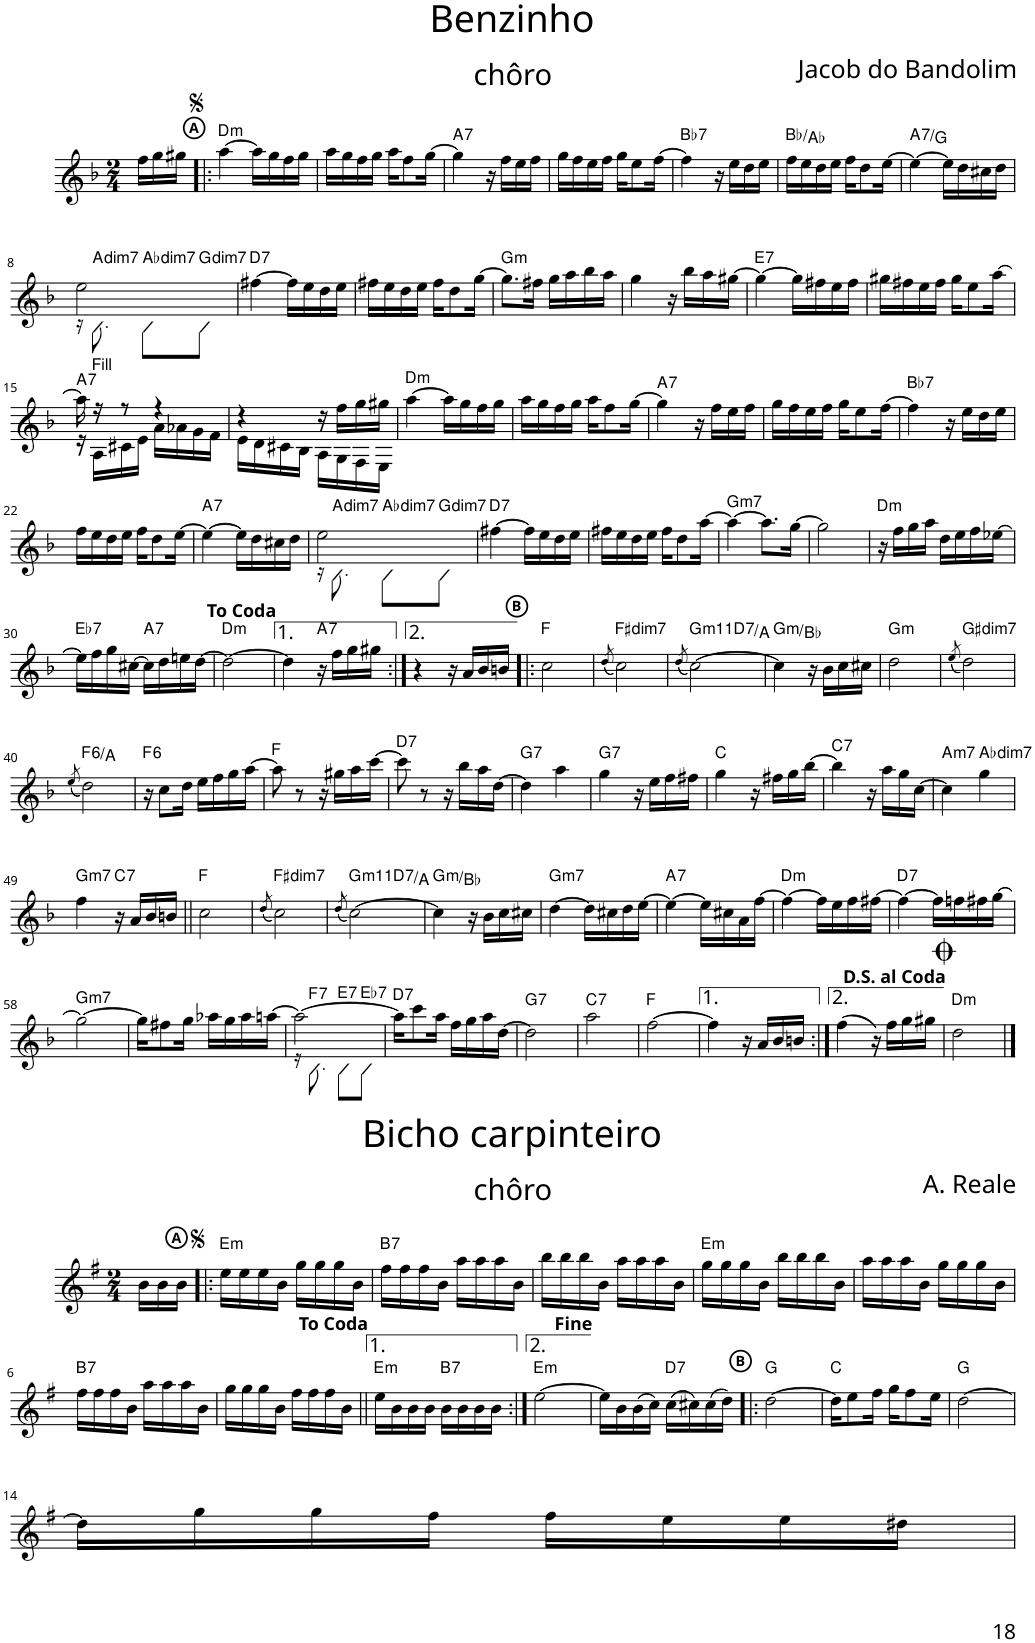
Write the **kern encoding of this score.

**kern	**harte
*part1	*part1
*staff1	*
*I"Piano	*
*I'Pno	*
!!LO:PB:g=z
*stria5	*
*clefG2	*
*k[b-]	*
*M2/4	*
=	=
16ff\LL	.
16gg\	.
16gg#X\JJ	.
!!LO:REH:place=s1:a:B:cj:enc=circle:fs=8:t=A
=1!|:	=1!|:
!	!LO:H:kt=m
[4aa\	D:min
16aa\LL]	.
16gg\	.
16ff\	.
16gg\JJ	.
=2	=2
16aa\LL	.
16gg\	.
16ff\	.
16gg\JJ	.
16aa\KL	.
8ff\	.
[16gg\Jk	.
=3	=3
!	!LO:H:kt=7
4gg\]	A:7
16r	.
16ff\LL	.
16ee\	.
16ff\JJ	.
=4	=4
16gg\LL	.
16ff\	.
16ee\	.
16ff\JJ	.
16gg\KL	.
8ee\	.
[16ff\Jk	.
=5	=5
!	!LO:H:kt=7
4ff\]	Bb:7
16r	.
16ee\LL	.
16dd\	.
16ee\JJ	.
=6	=6
16ff\LL	Bb:maj/b7
16ee\	.
16dd\	.
16ee\JJ	.
16ff\KL	.
8dd\	.
[16ee\Jk	.
=7	=7
!	!LO:H:kt=7
4ee\_	A:7/b7
16ee\LL]	.
16dd\	.
16cc#X\	.
16dd\JJ	.
!!LO:LB:g=z
=8	=8
*^	*
2ee\	16r	.
!	!	!LO:H:kt=dim7
.	8.d\	A:dim7
!	!	!LO:H:kt=dim7
.	8d\L	Ab:dim7
!	!	!LO:H:kt=dim7
.	8d\J	G:dim7
=9	=9	=9
!	!	!LO:H:kt=7
*v	*v	*
[4ff#X\	D:7
16ff#\LL]	.
16ee\	.
16dd\	.
16ee\JJ	.
=10	=10
16ff#X\LL	.
16ee\	.
16dd\	.
16ee\JJ	.
16ff#\KL	.
8dd\	.
[16gg\Jk	.
=11	=11
!	!LO:H:kt=m
8.gg\L]	G:min
16ff#X\Jk	.
16gg\LL	.
16aa\	.
16bb-\	.
16aa\JJ	.
=12	=12
4gg\	.
16r	.
16bb-\LL	.
16aa\	.
[16gg#X\JJ	.
=13	=13
!	!LO:H:kt=7
4gg#\_	E:7
16gg#\LL]	.
16ff#X\	.
16ee\	.
16ff#\JJ	.
=14	=14
16gg#X\LL	.
16ff#X\	.
16ee\	.
16ff#\JJ	.
16gg#\KL	.
8ee\	.
[>16aa\Jk	.
!!LO:LB:g=z
=15	=15
*^	*
!	!	!LO:H:kt=7
16aa\]	16r	A:7
!LO:TX:a:t=Fill	!	!
16r	16A\LL	.
8r	16c#X\	.
.	16e\JJ	.
4r	16a\LL	.
.	16a-X\	.
.	16g\	.
.	16f\JJ	.
=16	=16	=16
4r	16e\LL	.
.	16d\	.
.	16c#X\	.
.	16B-\JJ	.
16r	16A\LL	.
16ff\LL	16G\	.
16gg\	16F\	.
16gg#X\JJ	16E\JJ	.
=17	=17	=17
!	!	!LO:H:kt=m
*v	*v	*
[4aa\	D:min
16aa\LL]	.
16gg\	.
16ff\	.
16gg\JJ	.
=18	=18
16aa\LL	.
16gg\	.
16ff\	.
16gg\JJ	.
16aa\KL	.
8ff\	.
[16gg\Jk	.
=19	=19
!	!LO:H:kt=7
4gg\]	A:7
16r	.
16ff\LL	.
16ee\	.
16ff\JJ	.
=20	=20
16gg\LL	.
16ff\	.
16ee\	.
16ff\JJ	.
16gg\KL	.
8ee\	.
[16ff\Jk	.
=21	=21
!	!LO:H:kt=7
4ff\]	Bb:7
16r	.
16ee\LL	.
16dd\	.
16ee\JJ	.
!!LO:LB:g=z
=22	=22
16ff\LL	.
16ee\	.
16dd\	.
16ee\JJ	.
16ff\KL	.
8dd\	.
[16ee\Jk	.
=23	=23
!	!LO:H:kt=7
4ee\_	A:7
16ee\LL]	.
16dd\	.
16cc#X\	.
16dd\JJ	.
=24	=24
*^	*
2ee\	16r	.
!	!	!LO:H:kt=dim7
.	8.d\	A:dim7
!	!	!LO:H:kt=dim7
.	8d\L	Ab:dim7
!	!	!LO:H:kt=dim7
.	8d\J	G:dim7
=25	=25	=25
!	!	!LO:H:kt=7
*v	*v	*
[4ff#X\	D:7
16ff#\LL]	.
16ee\	.
16dd\	.
16ee\JJ	.
=26	=26
16ff#X\LL	.
16ee\	.
16dd\	.
16ee\JJ	.
16ff#\KL	.
8dd\	.
[16aa\Jk	.
=27	=27
!	!LO:H:kt=m7
4aa\_	G:min7
8.aa\L]	.
[16gg\Jk	.
=28	=28
2gg\]	.
=29	=29
!	!LO:H:kt=m
16r	D:min
16ff\LL	.
16gg\	.
16aa\JJ	.
16dd\LL	.
16ee\	.
16ff\	.
[16ee-X\JJ	.
!!LO:LB:g=z
=30	=30
!	!LO:H:kt=7
16ee-\LL]	Eb:7
16ff\	.
16gg\	.
[16cc#X\JJ	.
!	!LO:H:kt=7
16cc#\LL]	A:7
16dd\	.
16een\	.
[16dd\JJ	.
=31	=31
!	!LO:H:kt=m
2dd\_	D:min
=32	=32
4dd\]	.
!	!LO:H:kt=7
16r	A:7
16ff\LL	.
16gg\	.
16gg#X\JJ	.
=33:|!	=33:|!
4r	.
16r	.
16a/LL	.
16b-/	.
16bn/JJ	.
!!LO:REH:place=s1:a:B:cj:enc=circle:fs=8:t=B
=34!|:	=34!|:
2cc\	F:maj
=35	=35
(8qdd/	.
!	!LO:H:kt=dim7
2cc\)	F#:dim7
=36	=36
(8qdd/	.
!	!LO:H:kt=m11
*^	*
[2cc\)	4ryy	G:min9(11)
!	!	!LO:H:kt=7
.	4ryy	D:7/5
=37	=37	=37
!	!	!LO:H:kt=m
*v	*v	*
4cc\]	G:min/b3
16r	.
16b-\LL	.
16cc\	.
16cc#X\JJ	.
=38	=38
!	!LO:H:kt=m
2dd\	G:min
=39	=39
(8qee/	.
!	!LO:H:kt=dim7
2dd\)	G#:dim7
!!LO:LB:g=z
=40	=40
(8qee/	.
!	!LO:H:kt=6
2dd\)	F:maj6/3
=41	=41
!	!LO:H:kt=6
16r	F:maj6
8cc\L	.
16dd\Jk	.
16ee\LL	.
16ff\	.
16gg\	.
[16aa\JJ	.
=42	=42
8aa\]	F:maj
8r	.
16r	.
16gg#X\LL	.
16aa\	.
[16ccc\JJ	.
=43	=43
!	!LO:H:kt=7
8ccc\]	D:7
8r	.
16r	.
16bb-\LL	.
16aa\	.
[16dd\JJ	.
=44	=44
!	!LO:H:kt=7
4dd\]	G:7
4aa\	.
=45	=45
!	!LO:H:kt=7
4gg\	G:7
16r	.
16ee\LL	.
16ff\	.
16ff#X\JJ	.
=46	=46
4gg\	C:maj
16r	.
16ff#X\LL	.
16gg\	.
[16bb-\JJ	.
=47	=47
!	!LO:H:kt=7
4bb-\]	C:7
16r	.
16aa\LL	.
16gg\	.
[16cc\JJ	.
=48	=48
!	!LO:H:kt=m7
4cc\]	A:min7
!	!LO:H:kt=dim7
4gg\	Ab:dim7
!!LO:LB:g=z
=49	=49
!	!LO:H:kt=m7
4ff\	G:min7
!	!LO:H:kt=7
16r	C:7
16a/LL	.
16b-/	.
16bn/JJ	.
=50||	=50||
2cc\	F:maj
=51	=51
(8qdd/	.
!	!LO:H:kt=dim7
2cc\)	F#:dim7
=52	=52
(8qdd/	.
!	!LO:H:kt=m11
*^	*
[2cc\)	4ryy	G:min9(11)
!	!	!LO:H:kt=7
.	4ryy	D:7/5
=53	=53	=53
!	!	!LO:H:kt=m
*v	*v	*
4cc\]	G:min/b3
16r	.
16b-\LL	.
16cc\	.
16cc#X\JJ	.
=54	=54
!	!LO:H:kt=m7
[4dd\	G:min7
16dd\LL]	.
16cc#X\	.
16dd\	.
[16ee\JJ	.
=55	=55
!	!LO:H:kt=7
4ee\_	A:7
16ee\LL]	.
16cc#X\	.
16a\	.
[16ff\JJ	.
=56	=56
!	!LO:H:kt=m
4ff\_	D:min
16ff\LL]	.
16ee\	.
16ff\	.
[16ff#X\JJ	.
=57	=57
!	!LO:H:kt=7
4ff#\_	D:7
16ff#\LL]	.
16ffn\	.
16ff#X\	.
[16gg\JJ	.
!!LO:LB:g=z
=58	=58
!	!LO:H:kt=m7
2gg\_	G:min7
=59	=59
16gg\KL]	.
8ff#X\	.
16gg\Jk	.
16aa-X\LL	.
16gg\	.
16aa-\	.
[>16aan\JJ	.
=60	=60
*^	*
2aa\_	16r	.
!	!	!LO:H:kt=7
.	8.d\	F:7
!	!	!LO:H:kt=7
.	8d\L	E:7
!	!	!LO:H:kt=7
.	8d\J	Eb:7
=61	=61	=61
!	!	!LO:H:kt=7
*v	*v	*
16aa\KL]	D:7
8ccc\	.
16aa\Jk	.
16ff\LL	.
16gg\	.
16aa\	.
[16dd\JJ	.
=62	=62
!	!LO:H:kt=7
2dd\]	G:7
=63	=63
!	!LO:H:kt=7
2aa\	C:7
=64	=64
[2ff\	F:maj
=65	=65
4ff\]	.
16r	.
16a/LL	.
16b-/	.
16bn/JJ	.
=66:|!	=66:|!
(4ff\	.
16r)	.
16ff\LL	.
16gg\	.
16gg#X\JJ	.
=67	=67
!	!LO:H:kt=m
2dd\	D:min
!!LO:LB:g=z
==	==
!!LO:REH:place=s1:a:B:cj:enc=circle:fs=8:t=A:qo=0.5
*stria5	*
*k[f#]	*
*M2/4	*
16b\LL	.
16b\	.
16b\JJ	.
=1!|:	=1!|:
!	!LO:H:kt=m
16ee\LL	E:min
16ee\	.
16ee\	.
16b\JJ	.
16gg\LL	.
16gg\	.
16gg\	.
16b\JJ	.
=2	=2
!	!LO:H:kt=7
16ff#\LL	B:7
16ff#\	.
16ff#\	.
16b\JJ	.
16aa\LL	.
16aa\	.
16aa\	.
16b\JJ	.
=3	=3
16bb\LL	.
16bb\	.
16bb\	.
16b\JJ	.
16aa\LL	.
16aa\	.
16aa\	.
16b\JJ	.
=4	=4
!	!LO:H:kt=m
16gg\LL	E:min
16gg\	.
16gg\	.
16b\JJ	.
16bb\LL	.
16bb\	.
16bb\	.
16b\JJ	.
=5	=5
16aa\LL	.
16aa\	.
16aa\	.
16b\JJ	.
16gg\LL	.
16gg\	.
16gg\	.
16b\JJ	.
!!LO:LB:g=z
=6	=6
!	!LO:H:kt=7
16ff#\LL	B:7
16ff#\	.
16ff#\	.
16b\JJ	.
16aa\LL	.
16aa\	.
16aa\	.
16b\JJ	.
=7	=7
16gg\LL	.
16gg\	.
16gg\	.
16b\JJ	.
16ff#\LL	.
16ff#\	.
16ff#\	.
16b\JJ	.
=8||	=8||
!	!LO:H:kt=m
16ee\LL	E:min
16b\	.
16b\	.
16b\JJ	.
!	!LO:H:kt=7
16b\LL	B:7
16b\	.
16b\	.
16b\JJ	.
=9:|!	=9:|!
!	!LO:H:kt=m
[2ee\	E:min
=10	=10
16ee\LL]	.
16b\	.
(16b\	.
16cc\JJ)	.
!	!LO:H:kt=7
(16cc\LL	D:7
16cc#X\)	.
(16cc#\	.
16dd\JJ)	.
!!LO:REH:place=s1:a:B:cj:enc=circle:fs=8:t=B
=11!|:	=11!|:
[2dd\	G:maj
=12	=12
16dd\KL]	C:maj
8ee\	.
16ff#\Jk	.
16gg\KL	.
8ff#\	.
16ee\Jk	.
=13	=13
[2dd\	G:maj
!!LO:LB:g=z
=14	=14
16dd\LL]	.
16gg\	.
16gg\	.
16ff#\JJ	.
16ff#\LL	.
16ee\	.
16ee\	.
16dd#X\JJ	.
=	=
*-	*-
